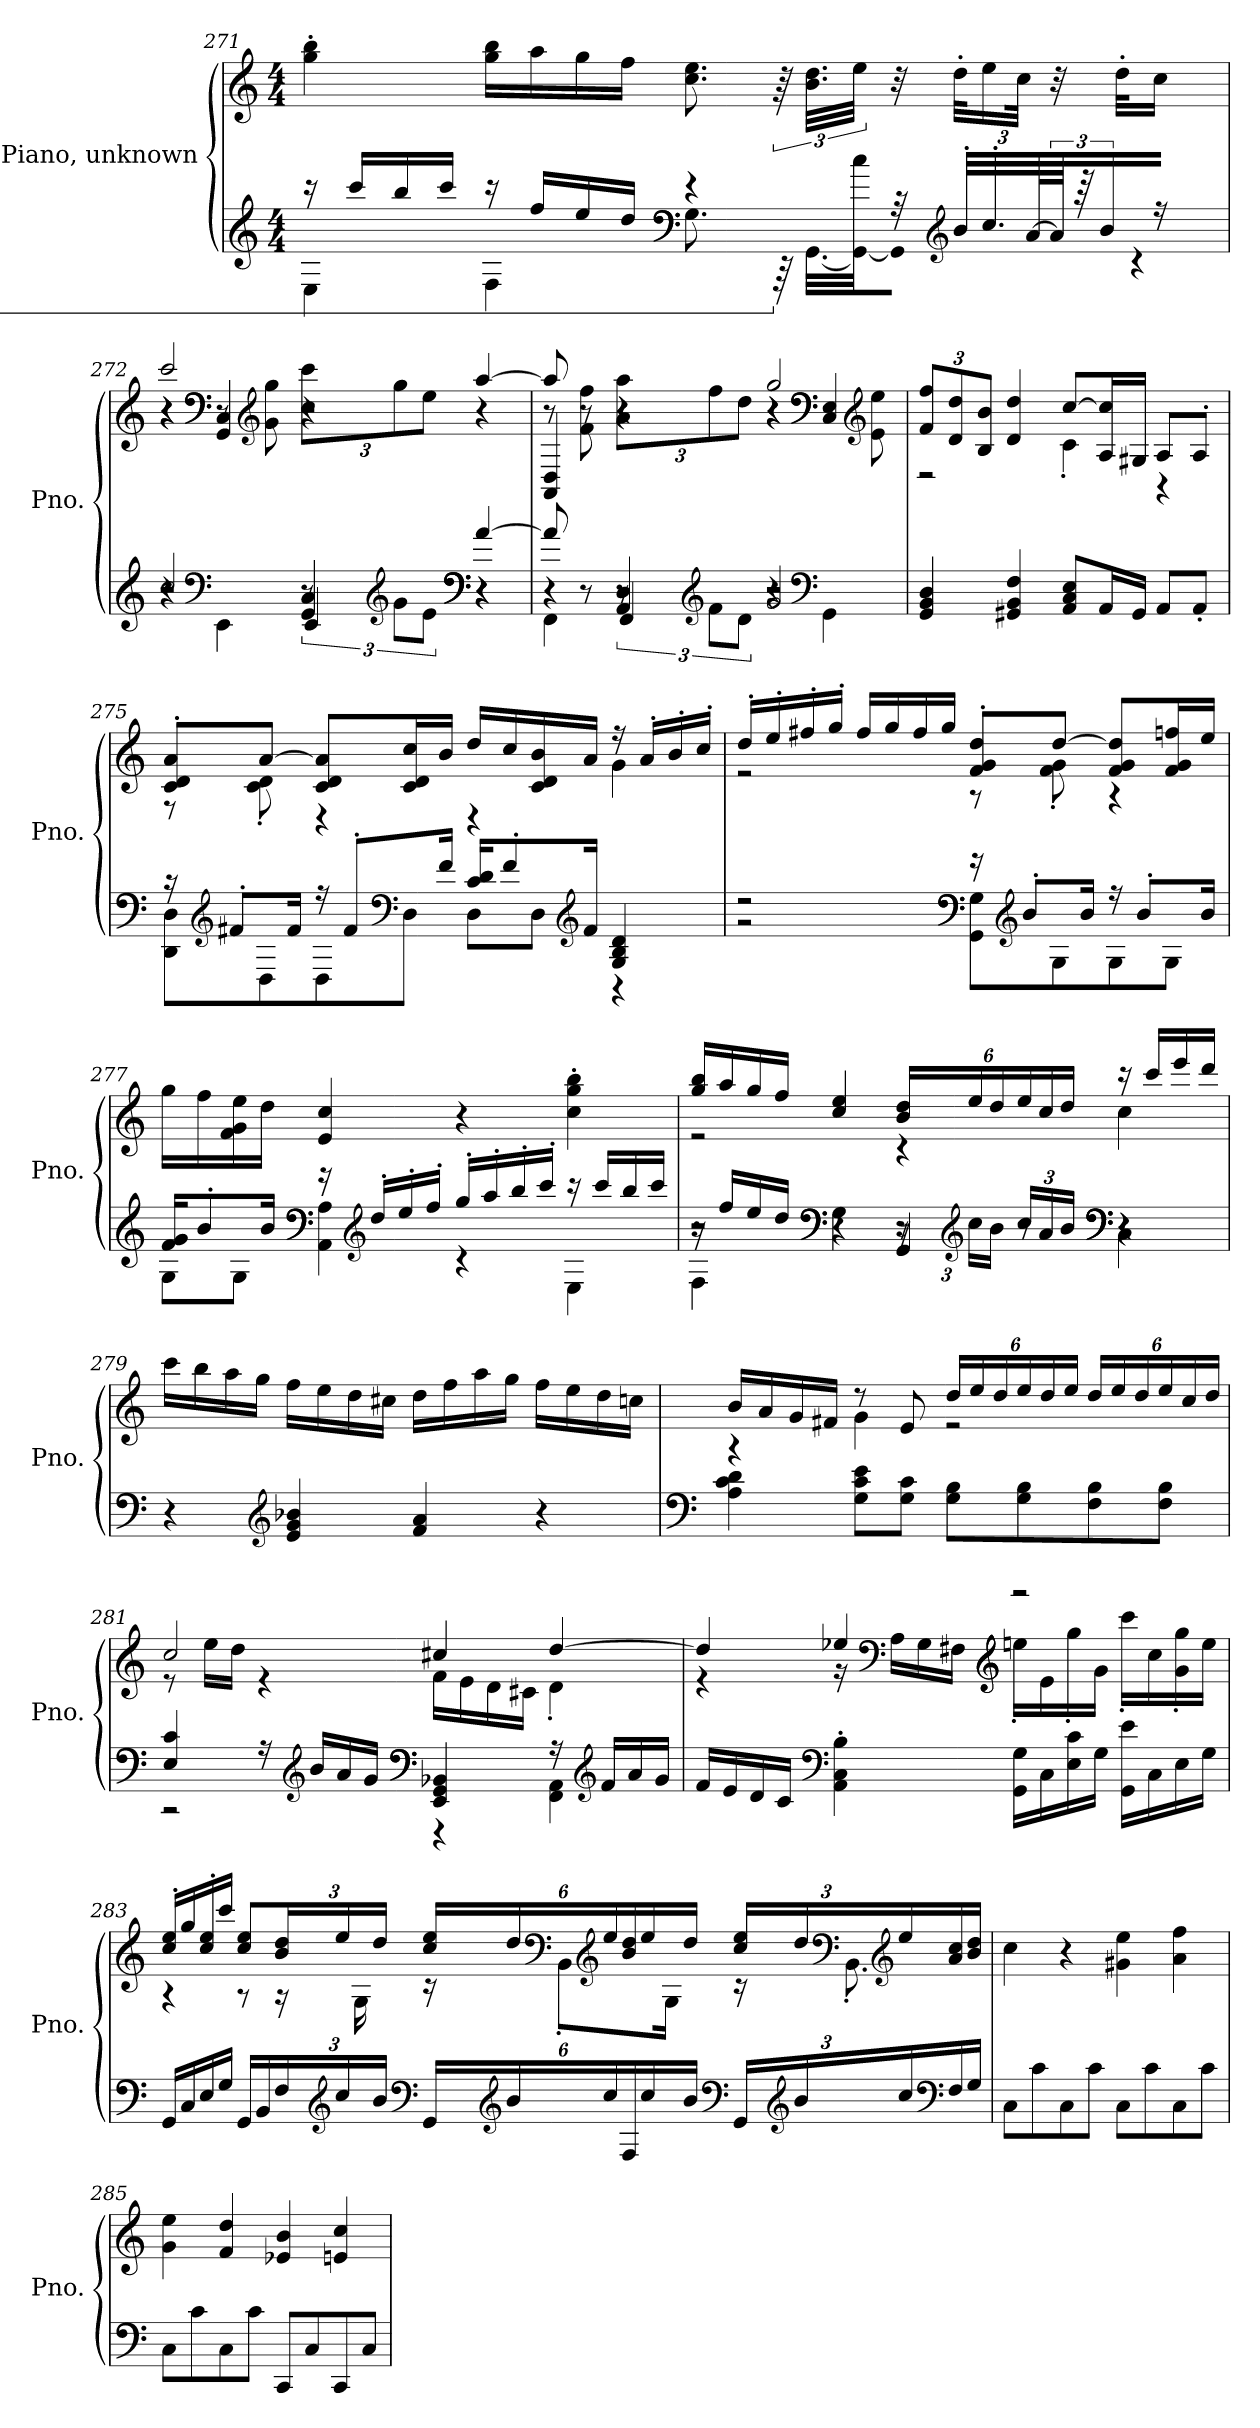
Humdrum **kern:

**kern	**kern
*part1	*part1
*staff2	*staff1
*I"Piano, unknown	*
*I'Pno.	*
*clefG2	*clefG2
*k[]	*k[]
*M4/4	*M4/4
=271	=271
*^	*
16r	4E\	4gg\' 4bb\'
16ccc/LL	.	.
16bb/	.	.
16ccc/JJ	.	.
16r	4F\	16gg\ 16bb\LL
16ff/LL	.	16aa\
16ee/	.	16gg\
16dd/JJ	.	16ff\JJ
*clefF4	*	*
4r	8.G\	8.cc\ 8.ee\
.	96r	96r
.	[48.GG\LLL	48.b\ 48.dd\LLL
.	48GG\_ 48cc\JJ	48ee\JJJ
32r	8GG\J]	32r
*clefG2	*	*
32b'/LLL	.	32dd'\KLL
*	*	*Xbrackettup
32.cc'/	.	24ee\
.	.	48cc\JJk
[64a/L	.	.
96a/JJJJ]	8r	32r
96r	.	.
24b/	.	.
.	.	32dd'\KLL
16r	.	16cc\JJ
!!LO:PB:g=z
=272	=272	=272
*	*^	*^
*	*	*	*	*^
2cc/	4r	2r	2ccc/	4r	4r
*clefF4	*	*	*clefF4	*	*
.	4EE\	.	.	8r	4GG/ 4C/
*	*	*	*clefG2	*	*
.	.	.	.	8g\ 8gg\	.
4GG/ 4C/	12r	4EE/	4r	12cc\ 12ccc\L	2r
*clefG2	*	*	*	*	*
.	12g\L	.	.	12gg\	.
.	12e\J	.	.	12ee\J	.
*clefF4	*	*	*	*	*
[4a/	4r	4r	[4aa/	4r	.
=273	=273	=273	=273	=273	=273
8a/]	4FF\	4r	8aa/]	8r	4AA/ 4D/
8r	.	.	8r	8f\ 8ff\	.
4AA/ 4D/	12r	4FF/	4r	12a\ 12aa\L	4r
*clefG2	*	*	*	*	*
.	12f\L	.	.	12ff\	.
.	12d\J	.	.	12dd\J	.
2g/	4r	2r	2gg/	4r	4r
*clefF4	*	*	*clefF4	*	*
.	4GG\	.	.	8r	4C/ 4E/
*	*	*	*clefG2	*	*
.	.	.	.	8e\ 8ee\	.
*v	*v	*v	*	*	*
*	*	*v	*v
=274	=274	=274
4GG/ 4BB/ 4D/	12f/ 12ff/L	2r
.	12d/ 12dd/	.
.	12B/ 12b/J	.
4GG#X/ 4BB/ 4F/	4d/ 4dd/	.
8AA/ 8C/ 8E/L	[8cc/L	4c'\
16AA/L	16A/ 16cc/]L	.
16GG#/JJ	16G#X/JJ	.
8AA/L	8A/L	4r
8AA'/J	8A'/J	.
!!LO:LB:g=z	!!
=275	=275	=275
*^	*	*
16r	8DD\ 8D\L	8c/' 8d/' 8a/'L	8r
*clefG2	*	*	*
8f#X'/L	.	.	.
.	8D\	[8a/J	8c\' 8d\'
16f#/Jk	.	.	.
16r	8D\	8c/ 8d/ 8a/]L	4r
8f#'/L	.	.	.
*clefF4	*	*	*
.	8D\J	16c/ 16d/ 16cc/L	.
16f#/Jk	.	16b/JJ	.
16c/ 16d/KL	8D\L	16dd/LL	4r
8f#'/	.	16cc/	.
.	8D\J	16c/ 16d/ 16b/	.
*clefG2	*	*	*
16f#/Jk	.	16a/JJ	.
4G/ 4B/ 4d/	4r	16r	4g\
.	.	16a'/LL	.
.	.	16b'/	.
.	.	16cc'/JJ	.
=276	=276	=276	=276
2r	2r	16dd'/LL	2r
.	.	16ee'/	.
.	.	16ff#X'/	.
.	.	16gg'/JJ	.
.	.	16ff#/LL	.
.	.	16gg/	.
.	.	16ff#/	.
.	.	16gg/JJ	.
*clefF4	*	*	*
16r	8GG\ 8G\L	8f/' 8g/' 8dd/'L	8r
*clefG2	*	*	*
8b'/L	.	.	.
.	8G\	[8dd/J	8f\' 8g\'
16b/Jk	.	.	.
16r	8G\	8f/ 8g/ 8dd/]L	4r
8b'/L	.	.	.
.	8G\J	16f/ 16g/ 16ffn/L	.
16b/Jk	.	16ee/JJ	.
*	*	*v	*v
!!LO:LB:g=z
=277	=277	=277
16f/ 16g/KL	8G\L	16gg\LL
8b'/	.	16ff\
.	8G\J	16f\ 16g\ 16ee\
16b/Jk	.	16dd\JJ
*clefF4	*	*
16r	4AA\ 4A\	4e/ 4cc/
*clefG2	*	*
16dd'/LL	.	.
16ee'/	.	.
16ff'/JJ	.	.
16gg'/LL	4r	4r
16aa'/	.	.
16bb'/	.	.
16ccc'/JJ	.	.
16r	4E\	4cc\' 4gg\' 4bb\'
16ccc/LL	.	.
16bb/	.	.
16ccc/JJ	.	.
=278	=278	=278
*	*^	*^
16r	4F\	2r	16gg/ 16bb/LL	2r
16ff/LL	.	.	16aa/	.
16ee/	.	.	16gg/	.
16dd/JJ	.	.	16ff/JJ	.
*clefF4	*	*	*	*
4r	4G\	.	4cc/ 4ee/	.
8r	24r	4GG/	24b/ 24dd/LL	4r
*clefG2	*	*	*	*
.	24cc\LL	.	24ee/	.
.	24b\JJ	.	24dd/	.
*Xbrackettup	*	*	*	*
24cc/LL	8r	.	24ee/	.
24a/	.	.	24cc/	.
24b/JJ	.	.	24dd/JJ	.
*clefF4	*	*	*	*
4r	4C\	4r	16r	4cc\
.	.	.	16ccc/LL	.
.	.	.	16eee/	.
.	.	.	16ddd/JJ	.
*v	*v	*v	*	*
*	*v	*v
!!LO:LB:g=z
=279	=279
4r	16ccc\LL
.	16bb\
.	16aa\
.	16gg\JJ
*clefG2	*
4e/ 4g/ 4b-X/	16ff\LL
.	16ee\
.	16dd\
.	16cc#X\JJ
4f/ 4a/	16dd\LL
.	16ff\
.	16aa\
.	16gg\JJ
4r	16ff\LL
.	16ee\
.	16dd\
.	16ccn\JJ
=280	=280
*clefF4	*
*	*^
4A\ 4c\ 4d\	16b/LL	4r
.	16a/	.
.	16g/	.
.	16f#X/JJ	.
8G\ 8c\ 8e\L	8r	4g\
8G\ 8c\J	8e/	.
8G\ 8B\L	24dd/LL	2r
.	24ee/	.
.	24dd/	.
8G\ 8B\	24ee/	.
.	24dd/	.
.	24ee/JJ	.
8F\ 8B\	24dd/LL	.
.	24ee/	.
.	24dd/	.
8F\ 8B\J	24ee/	.
.	24cc/	.
.	24dd/JJ	.
!!LO:LB:g=z	!!
=281	=281	=281
*^	*	*
4E/ 4c/	2r	2cc/	8r
.	.	.	16ee\LL
.	.	.	16dd\JJ
16r	.	.	4r
*clefG2	*	*	*
16b/LL	.	.	.
16a/	.	.	.
16g/JJ	.	.	.
*clefF4	*	*	*
4EE/ 4GG/ 4BB-X/	4r	4cc#X/	16f\LL
.	.	.	16e\
.	.	.	16d\
.	.	.	16c#X\JJ
16r	4FF\ 4AA\	[4dd/	4d'\
*clefG2	*	*	*
16f/LL	.	.	.
16a/	.	.	.
16g/JJ	.	.	.
*v	*v	*	*
=282	=282	=282
16f/LL	4dd/]	4r
16e/	.	.
16d/	.	.
16c/JJ	.	.
*clefF4	*	*
4AA\' 4C\' 4B\'	4ee-X/	16r
*	*clefF4	*
.	.	16A\LL
.	.	16G\
.	.	16F#X\JJ
*	*clefG2	*
16GG\ 16G\LL	2r	16een'\LL
16C\	.	16e\
16E\ 16c\	.	16gg'\
16G\JJ	.	16g\JJ
16GG\ 16e\LL	.	16ccc'\LL
16C\	.	16cc\
16E\	.	16g\' 16gg\'
16G\JJ	.	16ee\JJ
!!LO:LB:g=z	!!
=283	=283	=283
16GG/LL	16cc/' 16ee/'LL	4r
16C/	16gg/	.
16E/	16cc/' 16ee/'	.
16G/JJ	16ccc/JJ	.
16GG/LL	8cc/ 8ee/L	8r
16BB/	.	.
24F/	24b/ 24dd/L	16r
*clefG2	*	*
24cc/	24ee/	.
.	.	16G\
24b/JJ	24dd/JJ	.
*clefF4	*	*
24GG/LL	24cc/ 24ee/LL	16r
*clefG2	*	*
24b/	24dd/	.
*	*clefF4	*
.	.	8BB'\L
*	*clefG2	*
24cc/	24ee/	.
24F/	24b/ 24dd/	.
24cc/	24ee/	.
.	.	16G\Jk
24b/JJ	24dd/JJ	.
*clefF4	*	*
24GG/LL	24cc/ 24ee/LL	16r
*clefG2	*	*
24b/	24dd/	.
*	*clefF4	*
.	.	8.BB'\
*	*clefG2	*
24cc/	24ee/	.
*clefF4	*	*
16F/	16a/ 16cc/	.
16G/JJ	16b/ 16dd/JJ	.
*	*v	*v
!!LO:PB:g=z
=284	=284
8C\L	4cc\
8c\	.
8C\	4r
8c\J	.
8C\L	4g#X\ 4ee\
8c\	.
8C\	4a\ 4ff\
8c\J	.
=285	=285
8C\L	4g\ 4ee\
8c\	.
8C\	4f/ 4dd/
8c\J	.
8CC/L	4e-X/ 4b/
8C/	.
8CC/	4en/ 4cc/
8C/J	.
=	=
*-	*-
